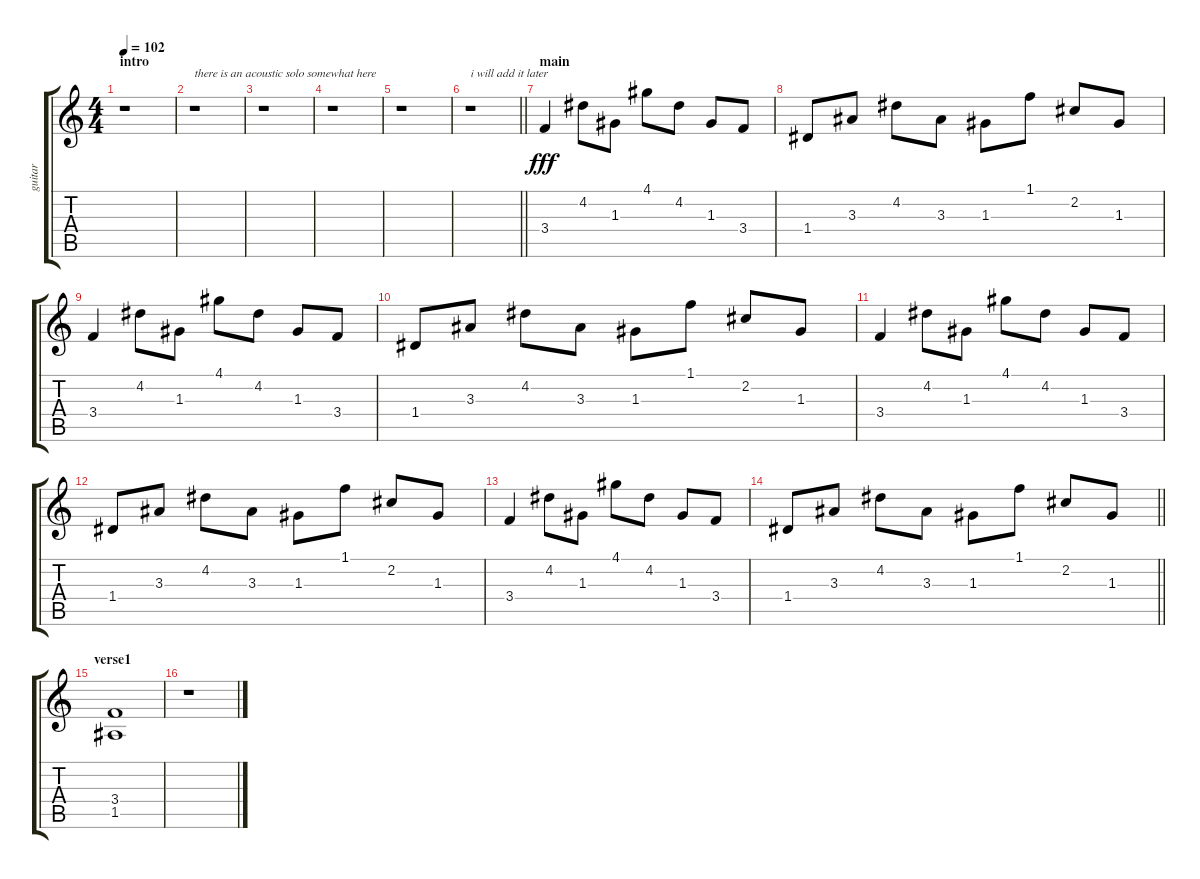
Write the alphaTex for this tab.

\track ("guitar" "guitar") {instrument acousticguitarnylon}
\staff {score tabs}
\tuning (E4 B3 G3 D3 A2 E2) {hide}
\ts (4 4)
\section ("" "intro")
\tempo 102
\clef g2
\ks c
r.1{dy fff instrument acousticguitarnylon} |
r.1{txt "there is an acoustic solo somewhat here"} |
r.1 |
r.1 |
r.1 |
\barLineRight lightlight
r.1{txt "i will add it later"} |
\section ("" "main")
3.4.4 4.2.8 1.3.8 4.1.8 4.2.8 1.3.8 3.4.8 |
1.4.8 3.3.8 4.2.8 3.3.8 1.3.8 1.1.8 2.2.8 1.3.8 |
3.4.4 4.2.8 1.3.8 4.1.8 4.2.8 1.3.8 3.4.8 |
1.4.8 3.3.8 4.2.8 3.3.8 1.3.8 1.1.8 2.2.8 1.3.8 |
3.4.4 4.2.8 1.3.8 4.1.8 4.2.8 1.3.8 3.4.8 |
1.4.8 3.3.8 4.2.8 3.3.8 1.3.8 1.1.8 2.2.8 1.3.8 |
3.4.4 4.2.8 1.3.8 4.1.8 4.2.8 1.3.8 3.4.8 |
\barLineRight lightlight
1.4.8 3.3.8 4.2.8 3.3.8 1.3.8 1.1.8 2.2.8 1.3.8 |
\section ("" "verse1")
(3.4 1.5).1 |
r.1
